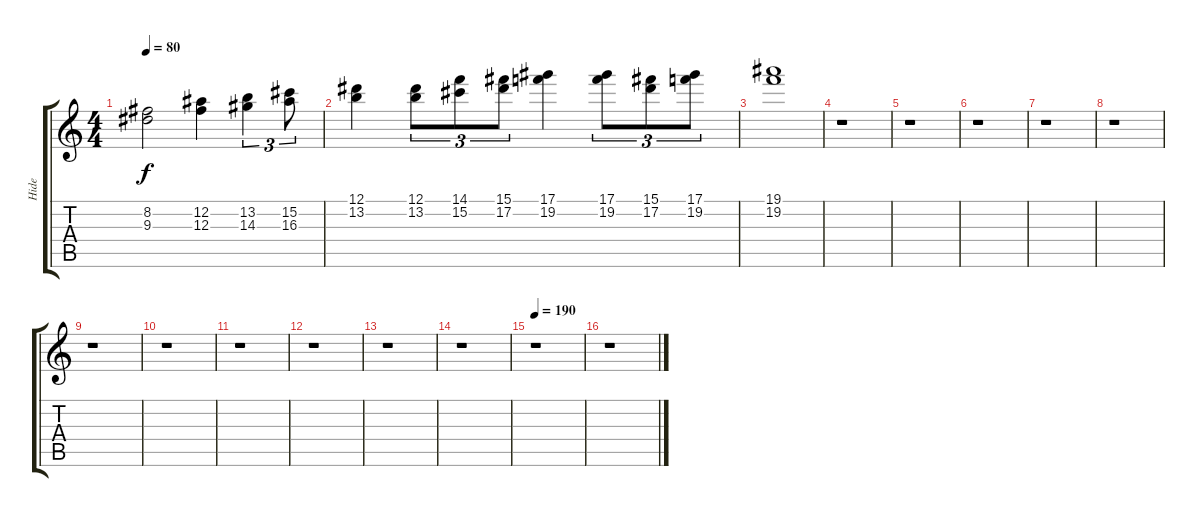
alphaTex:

\track ("Hide" "Hide") {instrument distortionguitar}
\staff {score tabs}
\tuning (Eb4 Bb3 Gb3 Db3 Ab2 Eb2) {hide}
\ts (4 4)
\tempo 80
\clef g2
\ks c
(8.2 9.3).2{dy f} (12.2 12.3).4 (13.2 14.3).4{tu (3 2)} (15.2 16.3).8{tu (3 2)} |
(12.1 13.2).4 (12.1 13.2).8{tu (3 2)} (14.1 15.2).8{tu (3 2)} (15.1 17.2).8{tu (3 2)} (17.1 19.2).4 (17.1 19.2).8{tu (3 2)} (15.1 17.2).8{tu (3 2)} (17.1 19.2).8{tu (3 2)} |
(19.1 19.2).1 |
r.1 |
r.1 |
r.1 |
r.1 |
r.1 |
r.1 |
r.1 |
r.1 |
r.1 |
r.1 |
r.1 |
\tempo 190
r.1 |
r.1
